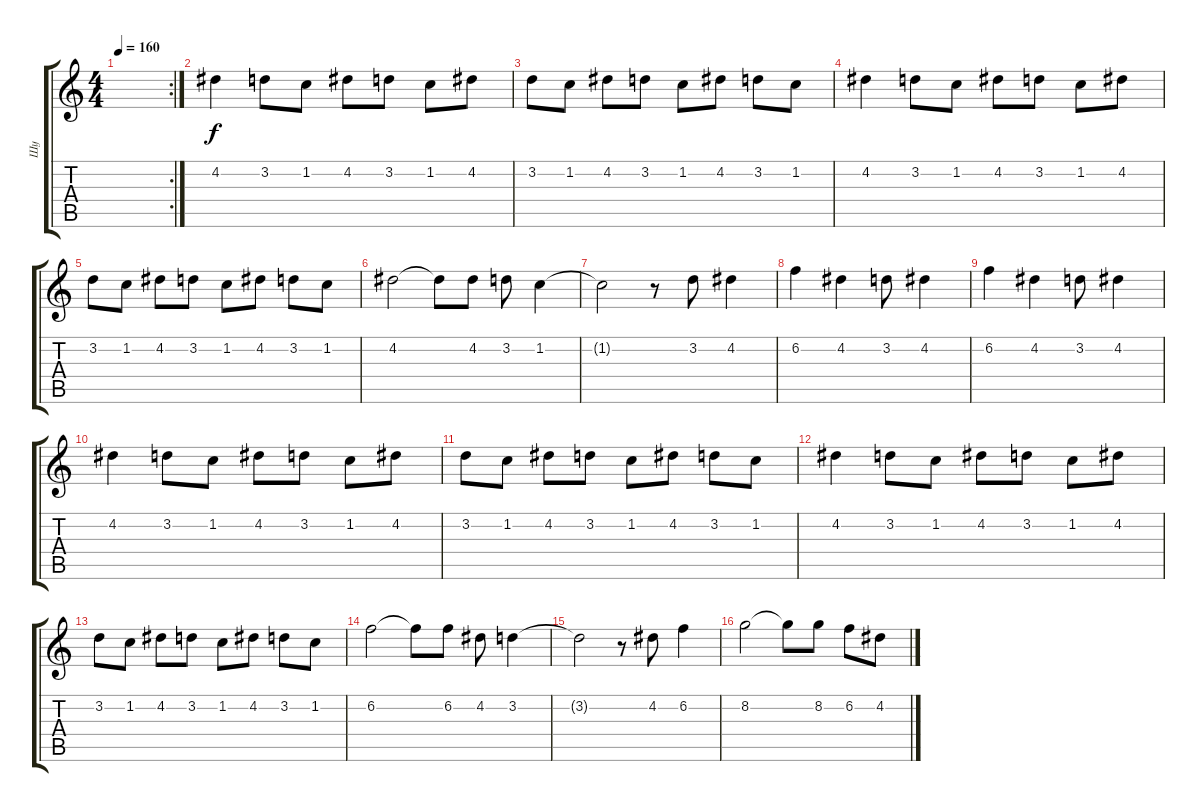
\track ("Шу" "Шу") {instrument overdrivenguitar}
\staff {score tabs}
\tuning (E4 B3 G3 D3 A2 E2) {hide}
\rc 2
\ts (4 4)
\tempo 160
\clef g2
\ks c
|
4.2.4{volume 16 instrument overdrivenguitar} 3.2.8 1.2.8 4.2.8 3.2.8 1.2.8 4.2.8 |
3.2.8 1.2.8 4.2.8 3.2.8 1.2.8 4.2.8 3.2.8 1.2.8 |
4.2.4{volume 16 instrument overdrivenguitar} 3.2.8 1.2.8 4.2.8 3.2.8 1.2.8 4.2.8 |
3.2.8 1.2.8 4.2.8 3.2.8 1.2.8 4.2.8 3.2.8 1.2.8 |
4.2.2 4.2{t}.8 4.2.8 3.2.8 1.2.4 |
1.2{t}.2 r.8 3.2.8 4.2.4 |
6.2.4 4.2.4 3.2.8 4.2.4 |
6.2.4 4.2.4 3.2.8 4.2.4 |
4.2.4{volume 16 instrument overdrivenguitar} 3.2.8 1.2.8 4.2.8 3.2.8 1.2.8 4.2.8 |
3.2.8 1.2.8 4.2.8 3.2.8 1.2.8 4.2.8 3.2.8 1.2.8 |
4.2.4{volume 16 instrument overdrivenguitar} 3.2.8 1.2.8 4.2.8 3.2.8 1.2.8 4.2.8 |
3.2.8 1.2.8 4.2.8 3.2.8 1.2.8 4.2.8 3.2.8 1.2.8 |
6.2.2 6.2{t}.8 6.2.8 4.2.8 3.2.4 |
3.2{t}.2 r.8 4.2.8 6.2.4 |
8.2.2 8.2{t}.8 8.2.8 6.2.8 4.2.8
